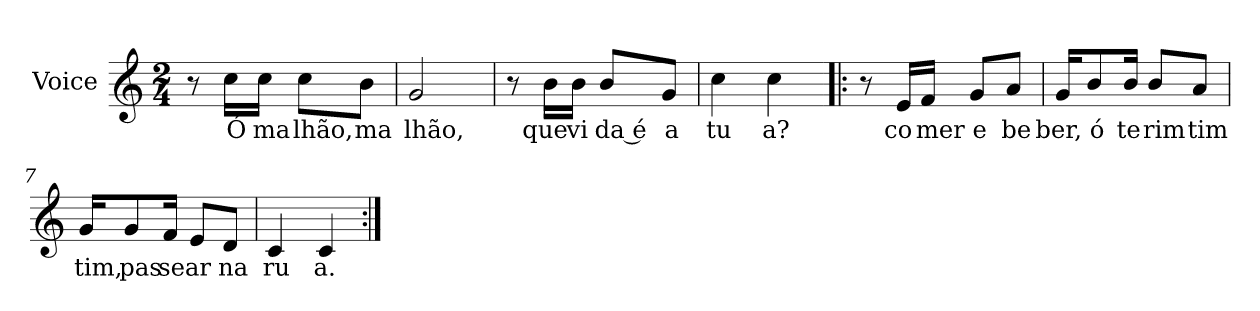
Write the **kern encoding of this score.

**kern	**text
*part1	*part1
*staff1	*staff1
*I"Voice	*
*I'V	*
*clefG2	*
*k[]	*
*C:	*
*M2/4	*
=1	=1
8r	.
16ccLL	Ó
16ccJJ	ma
8ccL	lhão,
8bJ	ma
=2	=2
2g	lhão,
=3	=3
8r	.
16bLL	que
16bJJ	vi
8bL	da é
8gJ	a
=4	=4
4cc	tu
4cc	a?
=5!|:	=5!|:
8r	.
16eLL	co
16fJJ	mer
8gL	e
8aJ	be
=6	=6
16gLL	ber,
8b	ó
16bJJ	te
8bL	rim
8aJ	tim
=7	=7
16gLL	tim,
8g	pas
16fJJ	se
8eL	ar
8dJ	na
=8	=8
4c	ru
4c	a.
=:|!	=:|!
*-	*-
